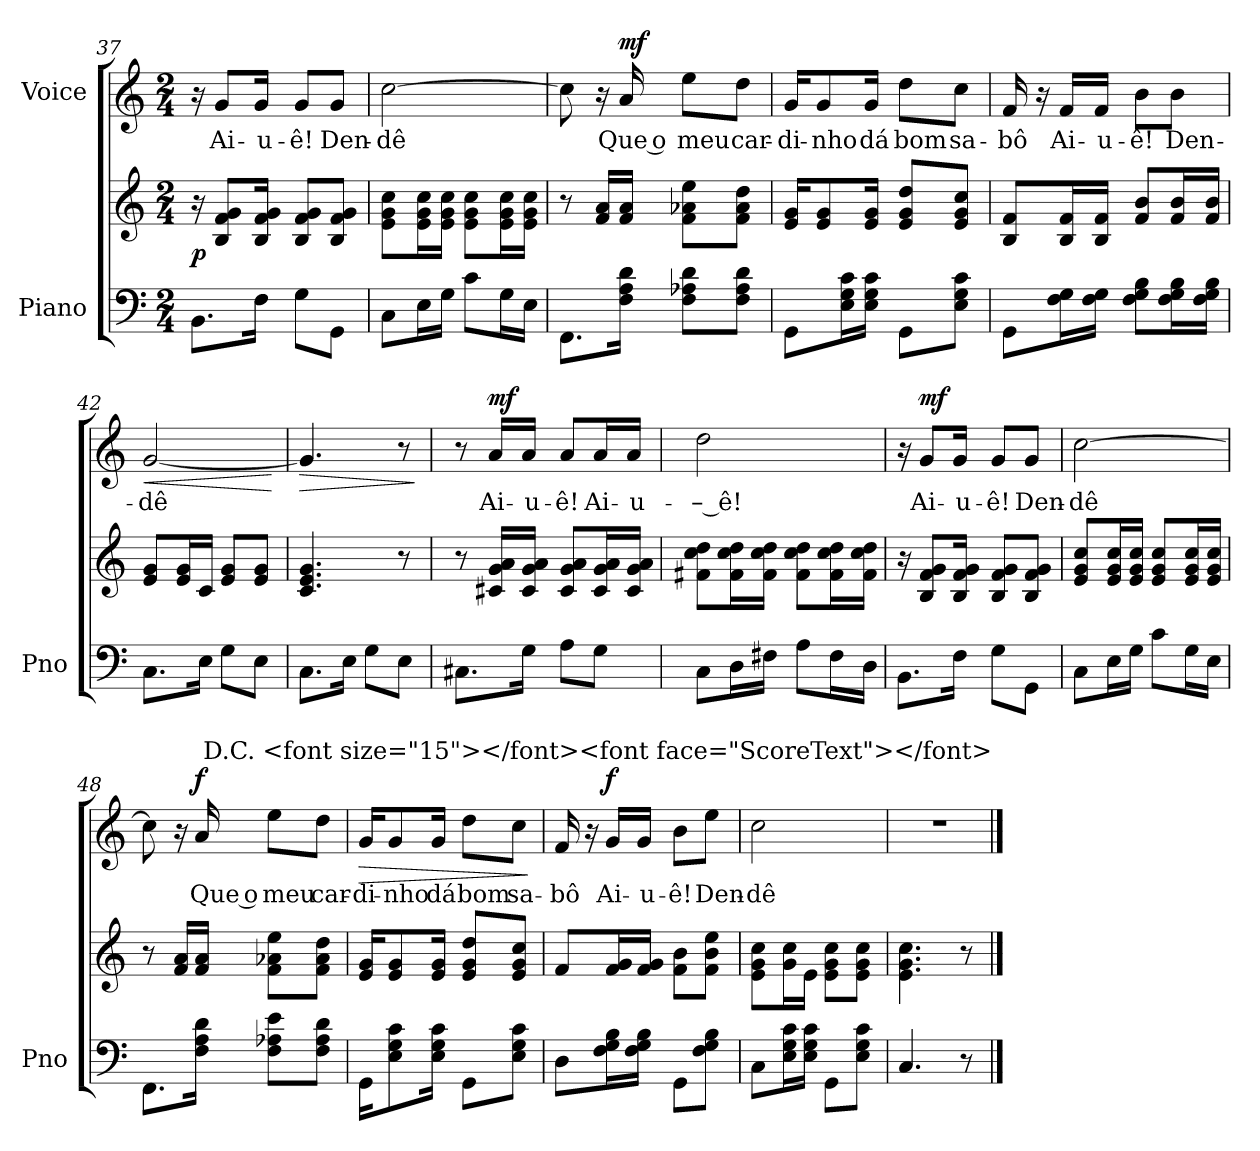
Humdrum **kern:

**kern	**kern	**dynam	**kern	**text	**dynam
*part2	*part2	*part2	*part1	*part1	*part1
*staff3	*staff2	*staff2/3	*staff1	*staff1	*staff1
*I"Piano	*	*	*I"Voice	*	*
*I'Pno	*	*	*	*	*
*clefF4	*clefG2	*	*clefG2	*	*
*k[]	*k[]	*	*k[]	*	*
*M2/4	*M2/4	*	*M2/4	*	*
=37	=37	=37	=37	=37	=37
!	!	!LO:DY:b	!	!	!
8.BB\L	16r	p	16r	.	.
!	!	!	!	!LO:LY:b	!
.	8B/ 8f/ 8g/L	.	8g/L	Ai-	.
!	!	!	!	!LO:LY:b	!
16F\Jk	16B/ 16f/ 16g/Jk	.	16g/Jk	-u-	.
!	!	!	!	!LO:LY:b	!
8G\L	8B/ 8f/ 8g/L	.	8g/L	-ê!	.
!	!	!	!	!LO:LY:b	!
8GG\J	8B/ 8f/ 8g/J	.	8g/J	Den-	.
=38	=38	=38	=38	=38	=38
!	!	!	!	!LO:LY:b	!
8C\L	8e\ 8g\ 8cc\L	.	[2cc\	-dê	.
16E\L	16e\ 16g\ 16cc\L	.	.	.	.
16G\JJ	16e\ 16g\ 16cc\JJ	.	.	.	.
8c\L	8e\ 8g\ 8cc\L	.	.	.	.
16G\L	16e\ 16g\ 16cc\L	.	.	.	.
16E\JJ	16e\ 16g\ 16cc\JJ	.	.	.	.
=39	=39	=39	=39	=39	=39
8.FF\L	8r	.	8cc\]	.	.
.	16f/ 16a/LL	.	16r	.	.
!	!	!	!	!LO:LY:b	!LO:DY:a
16F\ 16A\ 16d\Jk	16f/ 16a/JJ	.	16a/	Que o	mf
!	!	!	!	!LO:LY:b	!
8F\ 8A-X\ 8d\L	8f\ 8a-X\ 8ee\L	.	8ee\L	meu	.
!	!	!	!	!LO:LY:b	!
8F\ 8A-\ 8d\J	8f\ 8a-\ 8dd\J	.	8dd\J	car-	.
=40	=40	=40	=40	=40	=40
!	!	!	!	!LO:LY:b	!
8GG\L	16e/ 16g/KL	.	16g/KL	-di-	.
!	!	!	!	!LO:LY:b	!
.	8e/ 8g/	.	8g/	-nho	.
16E\ 16G\ 16c\L	.	.	.	.	.
!	!	!	!	!LO:LY:b	!
16E\ 16G\ 16c\JJ	16e/ 16g/Jk	.	16g/Jk	dá	.
!	!	!	!	!LO:LY:b	!
8GG\L	8e/ 8g/ 8dd/L	.	8dd\L	bom	.
!	!	!	!	!LO:LY:b	!
8E\ 8G\ 8c\J	8e/ 8g/ 8cc/J	.	8cc\J	sa-	.
!!LO:PB:g=z
=41	=41	=41	=41	=41	=41
!	!	!	!	!LO:LY:b	!
8GG\L	8B/ 8f/L	.	16f/	-bô	.
.	.	.	16r	.	.
!	!	!	!	!LO:LY:b	!
16F\ 16G\L	16B/ 16f/L	.	16f/LL	Ai-	.
!	!	!	!	!LO:LY:b	!
16F\ 16G\JJ	16B/ 16f/JJ	.	16f/JJ	-u-	.
!	!	!	!	!LO:LY:b	!
8F\ 8G\ 8B\L	8f/ 8b/L	.	8b\L	-ê!	.
!	!	!	!	!LO:LY:b	!
16F\ 16G\ 16B\L	16f/ 16b/L	.	8b\J	Den-	.
16F\ 16G\ 16B\JJ	16f/ 16b/JJ	.	.	.	.
=42	=42	=42	=42	=42	=42
!	!	!	!	!LO:LY:b	!LO:HP:b
8.C\L	8e/ 8g/L	.	[2g/	-dê	<
.	16e/ 16g/L	.	.	.	.
16E\Jk	16c/JJ	.	.	.	.
8G\L	8e/ 8g/L	.	.	.	.
8E\J	8e/ 8g/J	.	.	.	.
.	.	.	.	.	[
=43	=43	=43	=43	=43	=43
!	!	!	!	!	!LO:HP:b
8.C\L	4.c/ 4.e/ 4.g/	.	4.g/]	.	>
16E\Jk	.	.	.	.	.
8G\L	.	.	.	.	.
8E\J	8r	.	8r	.	.
.	.	.	.	.	]
=44	=44	=44	=44	=44	=44
8.C#X\L	8r	.	8r	.	.
!	!	!	!	!LO:LY:b	!LO:DY:a
.	16c#X/ 16g/ 16a/LL	.	16a/LL	Ai-	mf
!	!	!	!	!LO:LY:b	!
16G\Jk	16c#/ 16g/ 16a/JJ	.	16a/JJ	-u-	.
!	!	!	!	!LO:LY:b	!
8A\L	8c#/ 8g/ 8a/L	.	8a/L	-ê!	.
!	!	!	!	!LO:LY:b	!
8G\J	16c#/ 16g/ 16a/L	.	16a/L	Ai-	.
!	!	!	!	!LO:LY:b	!
.	16c#/ 16g/ 16a/JJ	.	16a/JJ	-u-	.
!!LO:LB:g=z
=45	=45	=45	=45	=45	=45
!	!	!	!	!LO:LY:b	!
8C\L	8f#X\ 8cc\ 8dd\L	.	2dd\	-– ê!	.
16D\L	16f#\ 16cc\ 16dd\L	.	.	.	.
16F#X\JJ	16f#\ 16cc\ 16dd\JJ	.	.	.	.
8A\L	8f#\ 8cc\ 8dd\L	.	.	.	.
16F#\L	16f#\ 16cc\ 16dd\L	.	.	.	.
16D\JJ	16f#\ 16cc\ 16dd\JJ	.	.	.	.
=46	=46	=46	=46	=46	=46
8.BB\L	16r	.	16r	.	.
!	!	!	!	!LO:LY:b	!LO:DY:a
.	8B/ 8f/ 8g/L	.	8g/L	Ai-	mf
!	!	!	!	!LO:LY:b	!
16F\Jk	16B/ 16f/ 16g/Jk	.	16g/Jk	-u-	.
!	!	!	!	!LO:LY:b	!
8G\L	8B/ 8f/ 8g/L	.	8g/L	-ê!	.
!	!	!	!	!LO:LY:b	!
8GG\J	8B/ 8f/ 8g/J	.	8g/J	Den-	.
=47	=47	=47	=47	=47	=47
!	!	!	!	!LO:LY:b	!
8C\L	8e/ 8g/ 8cc/L	.	[2cc\	-dê	.
16E\L	16e/ 16g/ 16cc/L	.	.	.	.
16G\JJ	16e/ 16g/ 16cc/JJ	.	.	.	.
8c\L	8e/ 8g/ 8cc/L	.	.	.	.
16G\L	16e/ 16g/ 16cc/L	.	.	.	.
16E\JJ	16e/ 16g/ 16cc/JJ	.	.	.	.
=48	=48	=48	=48	=48	=48
8.FF\L	8r	.	8cc\]	.	.
.	16f/ 16a/LL	.	16r	.	.
!	!	!	!	!LO:LY:b	!LO:DY:a
16F\ 16A\ 16d\Jk	16f/ 16a/JJ	.	16a/	Que o	f
!	!	!	!	!LO:LY:b	!
8F\ 8A-X\ 8e\L	8f\ 8a-X\ 8ee\L	.	8ee\L	meu	.
!	!	!	!	!LO:LY:b	!
8F\ 8A-\ 8d\J	8f\ 8a-\ 8dd\J	.	8dd\J	car-	.
!!LO:LB:g=z
=49	=49	=49	=49	=49	=49
!	!	!	!	!LO:LY:b	!LO:HP:b
16GG\KL	16e/ 16g/KL	.	16g/KL	-di-	>
!	!	!	!	!LO:LY:b	!
8E\ 8G\ 8c\	8e/ 8g/	.	8g/	-nho	.
!	!	!	!	!LO:LY:b	!
16E\ 16G\ 16c\Jk	16e/ 16g/Jk	.	16g/Jk	dá	.
!	!	!	!	!LO:LY:b	!
8GG\L	8e/ 8g/ 8dd/L	.	8dd\L	bom	.
!	!	!	!	!LO:LY:b	!
8E\ 8G\ 8c\J	8e/ 8g/ 8cc/J	.	8cc\J	sa-	.
.	.	.	.	.	]
=50	=50	=50	=50	=50	=50
!	!	!	!	!LO:LY:b	!
8D\L	8f/L	.	16f/	-bô	.
.	.	.	16r	.	.
!	!	!	!	!LO:LY:b	!LO:DY:a
16F\ 16G\ 16B\L	16f/ 16g/L	.	16g/LL	Ai-	f
!	!	!	!	!LO:LY:b	!
16F\ 16G\ 16B\JJ	16f/ 16g/JJ	.	16g/JJ	-u-	.
!	!	!	!	!LO:LY:b	!
8GG\L	8f\ 8b\L	.	8b\L	-ê!	.
!	!	!	!	!LO:LY:b	!
8F\ 8G\ 8B\J	8f\ 8b\ 8ee\J	.	8ee\J	Den-	.
=51	=51	=51	=51	=51	=51
!	!	!	!	!LO:LY:b	!
8C\L	8e\ 8g\ 8cc\L	.	2cc\	-dê	.
16E\ 16G\ 16c\L	16g\ 16cc\L	.	.	.	.
16E\ 16G\ 16c\JJ	16e\JJ	.	.	.	.
8GG\L	8e\ 8g\ 8cc\L	.	.	.	.
8E\ 8G\ 8c\J	8e\ 8g\ 8cc\J	.	.	.	.
=52	=52	=52	=52	=52	=52
4.C/	4.e\ 4.g\ 4.cc\	.	2r	.	.
8r	8r	.	.	.	.
!	!	!	!LO:TX:a:t=D.C.  <font size="15"></font><font face="ScoreText"></font>	!	!
==	==	==	==	==	==
*-	*-	*-	*-	*-	*-
